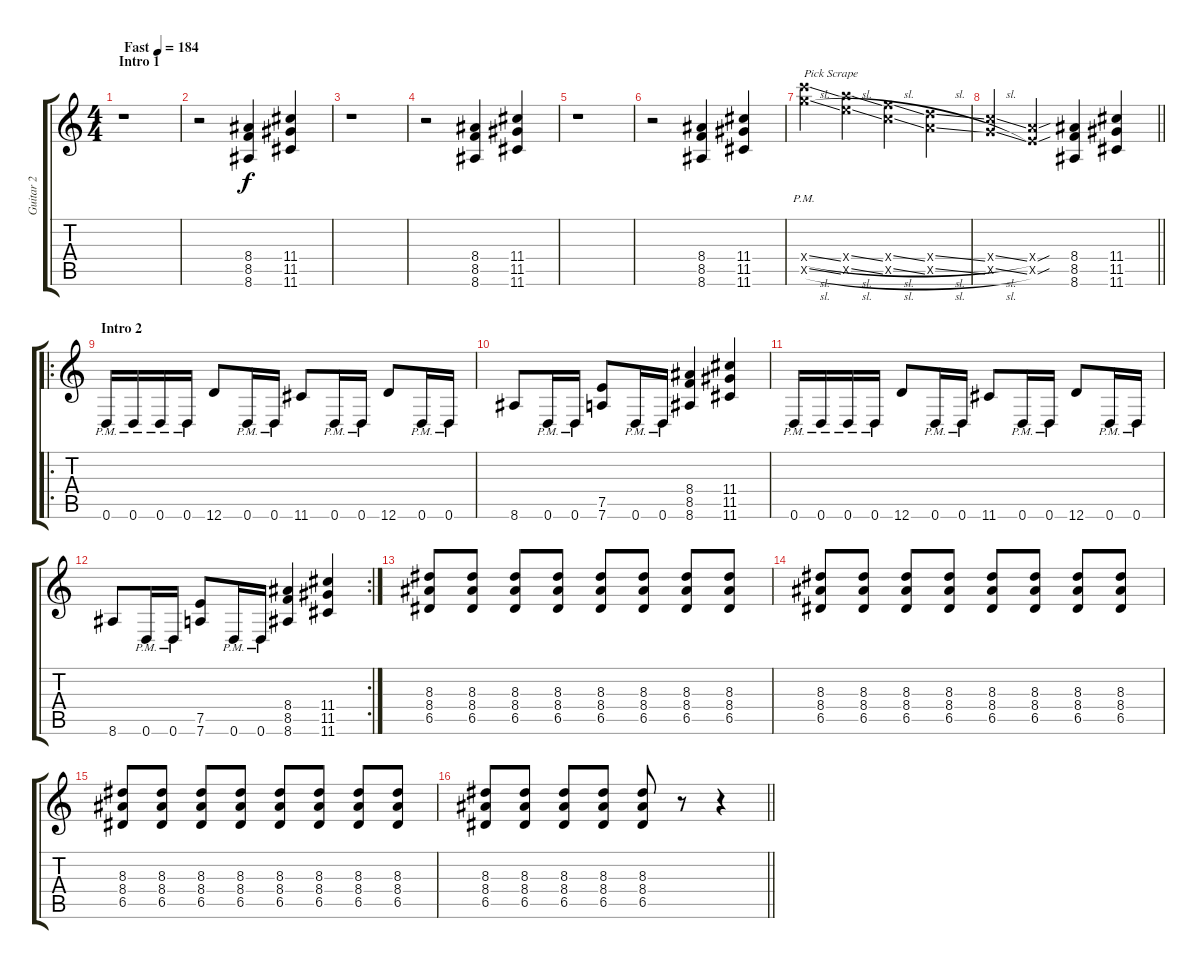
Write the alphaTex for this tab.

\track ("Guitar 2" "Guitar 2") {instrument distortionguitar}
\staff {score tabs}
\tuning (E4 B3 G3 D3 A2 D2) {hide}
\ts (4 4)
\section ("" "Intro 1")
\tempo (184 "Fast")
\clef g2
\ks c
r.1{dy f instrument distortionguitar} |
r.2 (8.4 8.5 8.6).4 (11.4 11.5 11.6).4 |
r.1 |
r.2 (8.4 8.5 8.6).4 (11.4 11.5 11.6).4 |
r.1 |
r.2 (8.4 8.5 8.6).4 (11.4 11.5 11.6).4 |
(22.4{sl pm x} 22.5{sl pm x}).4{txt "Pick Scrape"} (19.4{sl x} 19.5{sl x}).4 (15.4{sl x} 15.5{sl x}).4 (12.4{sl x} 12.5{sl x}).4 |
\barLineRight lightlight
(10.4{sl x} 10.5{sl x}).4 (7.4{sou x} 7.5{sou x}).4 (8.4 8.5 8.6).4 (11.4 11.5 11.6).4 |
\ro
\section ("" "Intro 2")
0.6{pm}.16 0.6{pm}.16 0.6{pm}.16 0.6{pm}.16 12.6.8 0.6{pm}.16 0.6{pm}.16 11.6.8 0.6{pm}.16 0.6{pm}.16 12.6.8 0.6{pm}.16 0.6{pm}.16 |
8.6.8 0.6{pm}.16 0.6{pm}.16 (7.5 7.6).8 0.6{pm}.16 0.6{pm}.16 (8.4 8.5 8.6).4 (11.4 11.5 11.6).4 |
0.6{pm}.16 0.6{pm}.16 0.6{pm}.16 0.6{pm}.16 12.6.8 0.6{pm}.16 0.6{pm}.16 11.6.8 0.6{pm}.16 0.6{pm}.16 12.6.8 0.6{pm}.16 0.6{pm}.16 |
\rc 2
8.6.8 0.6{pm}.16 0.6{pm}.16 (7.5 7.6).8 0.6{pm}.16 0.6{pm}.16 (8.4 8.5 8.6).4 (11.4 11.5 11.6).4 |
(8.3 8.4 6.5).8 (8.3 8.4 6.5).8 (8.3 8.4 6.5).8 (8.3 8.4 6.5).8 (8.3 8.4 6.5).8 (8.3 8.4 6.5).8 (8.3 8.4 6.5).8 (8.3 8.4 6.5).8 |
(8.3 8.4 6.5).8 (8.3 8.4 6.5).8 (8.3 8.4 6.5).8 (8.3 8.4 6.5).8 (8.3 8.4 6.5).8 (8.3 8.4 6.5).8 (8.3 8.4 6.5).8 (8.3 8.4 6.5).8 |
(8.3 8.4 6.5).8 (8.3 8.4 6.5).8 (8.3 8.4 6.5).8 (8.3 8.4 6.5).8 (8.3 8.4 6.5).8 (8.3 8.4 6.5).8 (8.3 8.4 6.5).8 (8.3 8.4 6.5).8 |
\barLineRight lightlight
(8.3 8.4 6.5).8 (8.3 8.4 6.5).8 (8.3 8.4 6.5).8 (8.3 8.4 6.5).8 (8.3 8.4 6.5).8 r.8 r.4
